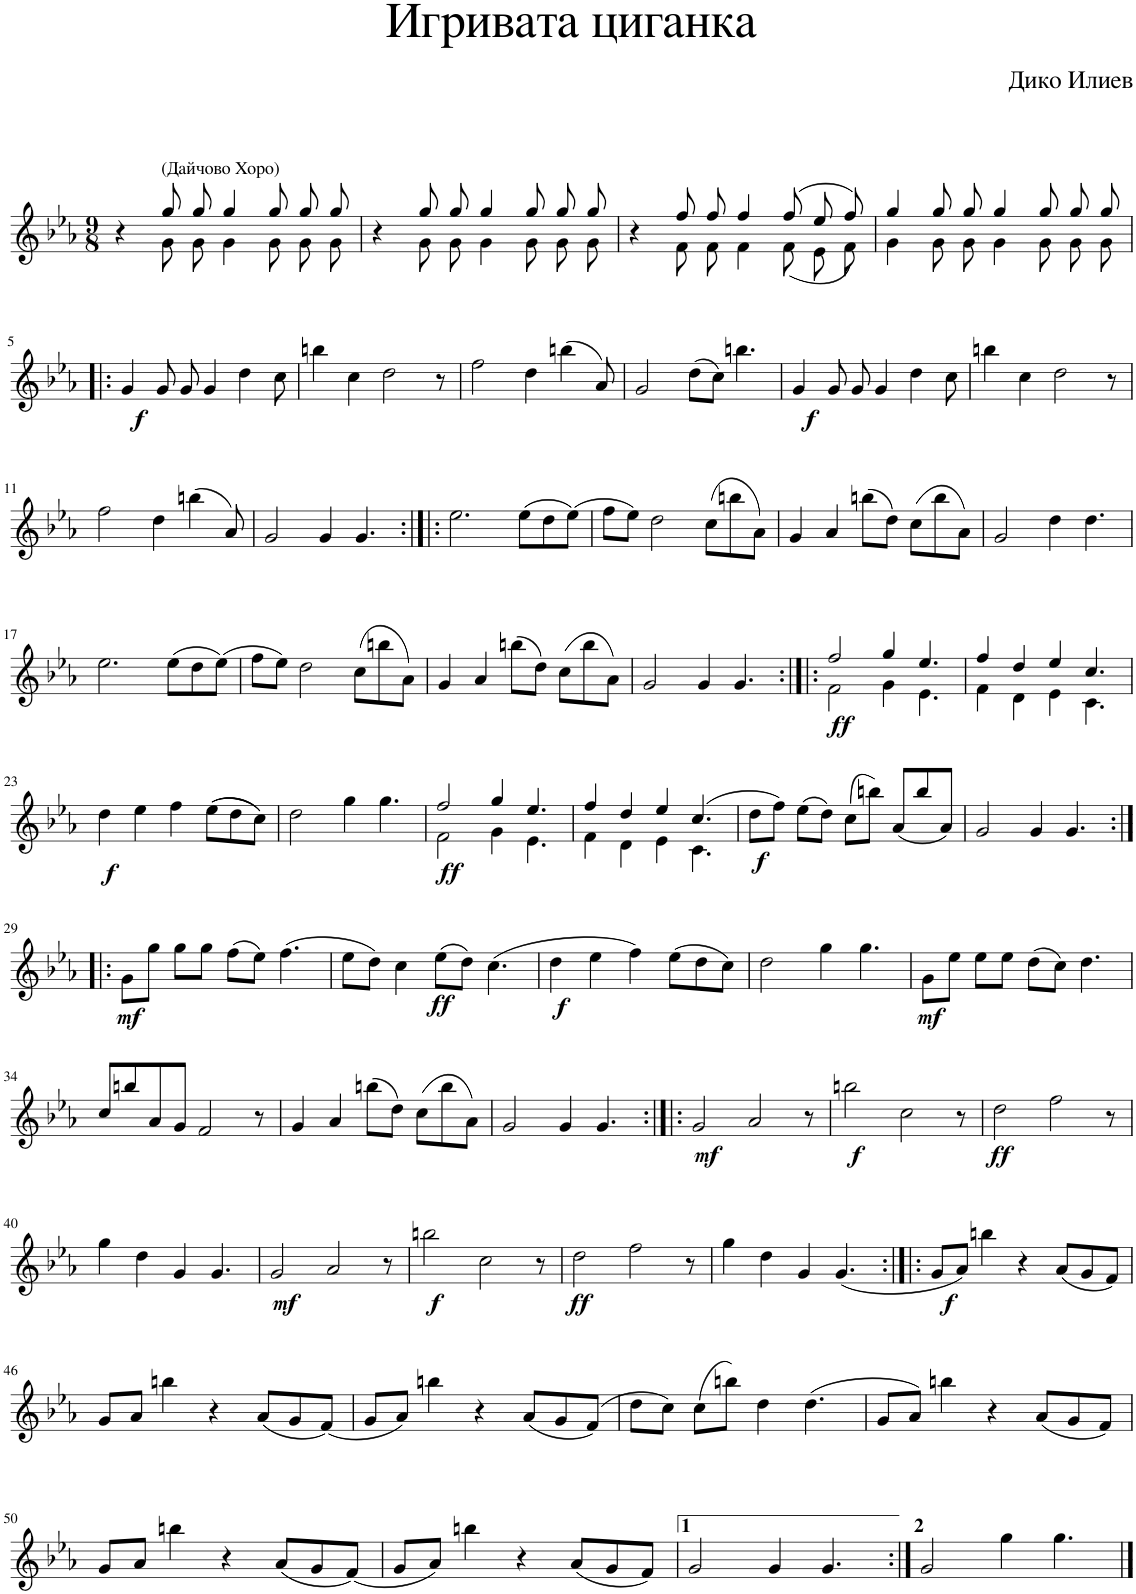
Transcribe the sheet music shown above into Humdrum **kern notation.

**kern	**dynam
*part1	*part1
*staff1	*staff1
*I"Tenor Saxophone	*
*I'Ten. Sax.	*
*clefG2	*
*Trd1c2	*
*k[b-e-a-]	*
*M9/8	*
=1	=1
*^	*
4r	4ryy	.
!LO:TX:a:t=(Дайчово Хоро)	!	!
8gg/	8g\	.
8gg/	8g\	.
4gg/	4g\	.
8gg/	8g\	.
8gg/	8g\	.
8gg/	8g\	.
=2	=2	=2
4r	4ryy	.
8gg/	8g\	.
8gg/	8g\	.
4gg/	4g\	.
8gg/	8g\	.
8gg/	8g\	.
8gg/	8g\	.
=3	=3	=3
4r	4ryy	.
8ff/	8f\	.
8ff/	8f\	.
4ff/	4f\	.
(8ff/	(8f\	.
8ee-/	8e-\	.
(8ff/)	8f\	.
=4	=4	=4
4gg/	4g\	.
8gg/	8g\	.
8gg/	8g\	.
4gg/	4g\	.
8gg/	8g\	.
8gg/	8g\	.
8gg/	8g\	.
!!LO:LB:g=z	!!
=5!|:	=5!|:	=5!|:
!	!	!LO:DY:b
*v	*v	*
4g/	f
8g/	.
8g/	.
4g/	.
4dd\	.
8cc\	.
=6	=6
4bbn\	.
4cc\	.
2dd\	.
8r	.
=7	=7
2ff\	.
4dd\	.
4bbn\	.
8a-/)	.
=8	=8
2g/	.
(8dd\L	.
8cc\J)	.
4.bbn\	.
=9	=9
!	!LO:DY:b
4g/	f
8g/	.
8g/	.
4g/	.
4dd\	.
8cc\	.
=10	=10
4bbn\	.
4cc\	.
2dd\	.
8r	.
!!LO:LB:g=z
=11	=11
2ff\	.
4dd\	.
(4bbn\	.
8a-/)	.
=12	=12
2g/	.
4g/	.
4.g/	.
=13:|!|:	=13:|!|:
2.ee-\	.
(8ee-\L	.
8dd\	.
(8ee-\J)	.
=14	=14
8ff\L	.
8ee-\J)	.
2dd\	.
(8cc\L	.
8bbn\	.
8a-\J)	.
=15	=15
4g/	.
4a-/	.
(8bbn\L	.
8dd\J)	.
(8cc\L	.
8bb\	.
8a-\J)	.
=16	=16
2g/	.
4dd\	.
4.dd\	.
!!LO:LB:g=z
=17	=17
2.ee-\	.
(8ee-\L	.
8dd\	.
(8ee-\J)	.
=18	=18
8ff\L	.
8ee-\J)	.
2dd\	.
(8cc\L	.
8bbn\	.
8a-\J)	.
=19	=19
4g/	.
4a-/	.
(8bbn\L	.
8dd\J)	.
(8cc\L	.
8bb\	.
8a-\J)	.
=20	=20
2g/	.
4g/	.
4.g/	.
=21:|!|:	=21:|!|:
*^	*
!	!	!LO:DY:b
2ff/	2f\	ff
4gg/	4g\	.
4.ee-/	4.e-\	.
=22	=22	=22
4ff/	4f\	.
4dd/	4d\	.
4ee-/	4e-\	.
((4.cc/	4.c\	.
!!LO:LB:g=z	!!
=23	=23	=23
!	!	!LO:DY:b
*v	*v	*
4dd\	f
4ee-\	.
4ff\))	.
((8ee-\L	.
8dd\	.
8cc\J))	.
=24	=24
2dd\	.
4gg\	.
4.gg\	.
=25	=25
*^	*
!	!	!LO:DY:b
2ff/	2f\	ff
4gg/	4g\	.
4.ee-/	4.e-\	.
=26	=26	=26
4ff/	4f\	.
4dd/	4d\	.
4ee-/	4e-\	.
(4.cc/	4.c\	.
=27	=27	=27
!	!	!LO:DY:b
*v	*v	*
8dd\L	f
8ff\J)	.
(8ee-\L	.
8dd\J)	.
(8cc\L	.
8bbn\J)	.
(8a-/L	.
8bb/	.
8a-/J)	.
=28	=28
2g/	.
4g/	.
4.g/	.
!!LO:LB:g=z
=29:|!|:	=29:|!|:
!	!LO:DY:b
8g\L	mf
8gg\J	.
8gg\L	.
8gg\J	.
(8ff\L	.
8ee-\J)	.
(4.ff\	.
=30	=30
8ee-\L	.
8dd\J)	.
4cc\	.
!	!LO:DY:b
(8ee-\L	ff
8dd\J)	.
(4.cc\	.
=31	=31
!	!LO:DY:b
4dd\	f
4ee-\	.
4ff\)	.
(8ee-\L	.
8dd\	.
8cc\J)	.
=32	=32
2dd\	.
4gg\	.
4.gg\	.
=33	=33
!	!LO:DY:b
8g\L	mf
8ee-\J	.
8ee-\L	.
8ee-\J	.
(8dd\L	.
8cc\J)	.
(4.dd\	.
!!LO:LB:g=z
=34	=34
8cc/L	.
8bbn/	.
8a-/	.
8g/J)	.
2f/	.
8r	.
=35	=35
4g/	.
4a-/	.
(8bbn\L	.
8dd\J)	.
(8cc\L	.
8bb\	.
8a-\J)	.
=36	=36
2g/	.
4g/	.
4.g/	.
=37:|!|:	=37:|!|:
!	!LO:DY:b
2g/	mf
2a-/	.
8r	.
=38	=38
!	!LO:DY:b
2bbn\	f
2cc\	.
8r	.
=39	=39
!	!LO:DY:b
2dd\	ff
2ff\	.
8r	.
!!LO:LB:g=z
=40	=40
4gg\	.
4dd\	.
4g/	.
4.g/	.
=41	=41
!	!LO:DY:b
2g/	mf
2a-/	.
8r	.
=42	=42
!	!LO:DY:b
2bbn\	f
2cc\	.
8r	.
=43	=43
!	!LO:DY:b
2dd\	ff
2ff\	.
8r	.
=44	=44
4gg\	.
4dd\	.
4g/	.
(4.g/	.
=45:|!|:	=45:|!|:
!	!LO:DY:b
8g/L	f
8a-/J)	.
4bbn\	.
4r	.
(8a-/L	.
8g/	.
(8f/J)	.
!!LO:LB:g=z
=46	=46
8g/L	.
8a-/J)	.
4bbn\	.
4r	.
(8a-/L	.
8g/	.
(8f/J)	.
=47	=47
8g/L	.
8a-/J)	.
4bbn\	.
4r	.
(8a-/L	.
8g/	.
(8f/J)	.
=48	=48
8dd\L	.
8cc\J)	.
(8cc\L	.
8bbn\J)	.
4dd\	.
(4.dd\	.
=49	=49
8g/L	.
8a-/J)	.
4bbn\	.
4r	.
(8a-/L	.
8g/	.
(8f/J)	.
!!LO:LB:g=z
=50	=50
8g/L	.
8a-/J)	.
4bbn\	.
4r	.
(8a-/L	.
8g/	.
(8f/J)	.
=51	=51
8g/L	.
8a-/J)	.
4bbn\	.
4r	.
(8a-/L	.
8g/	.
8f/J)	.
=52	=52
2g/	.
4g/	.
4.g/	.
=53:|!	=53:|!
2g/	.
4gg\	.
4.gg\	.
==	==
*-	*-
